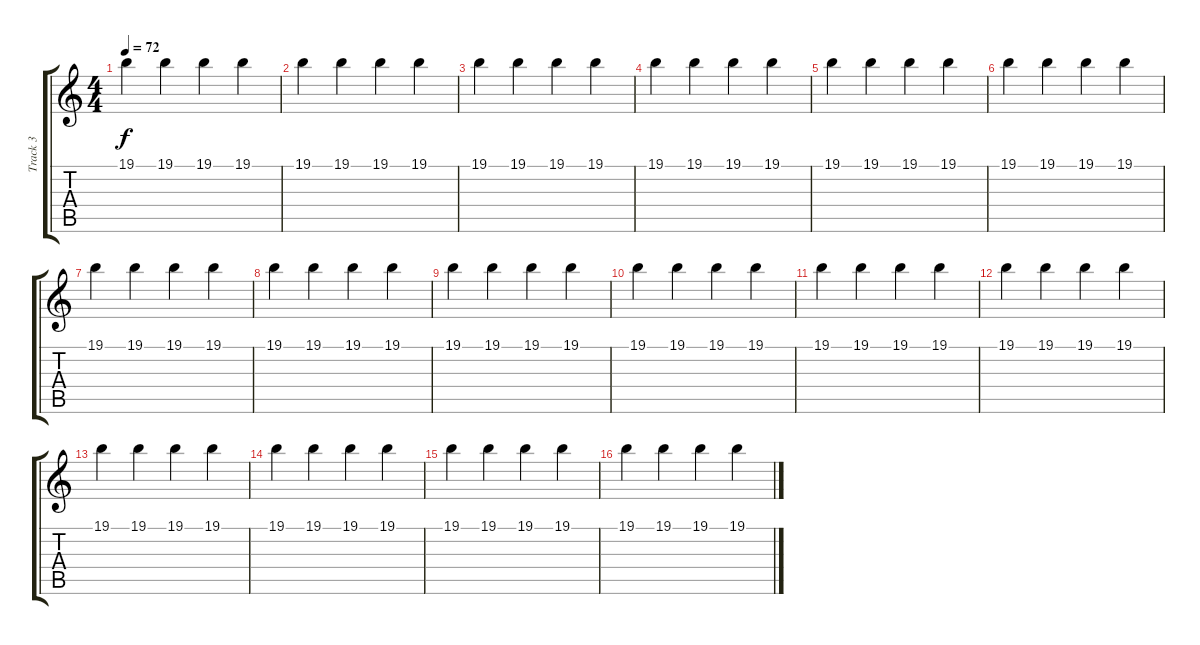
\track ("Track 3" "Track 3") {instrument acousticgrandpiano}
\staff {score tabs}
\tuning (E4 B3 G3 D3 A2 E2) {hide}
\ts (4 4)
\tempo 72
\clef g2
\ks c
19.1.4{dy f instrument acousticgrandpiano} 19.1.4 19.1.4 19.1.4 |
19.1.4 19.1.4 19.1.4 19.1.4 |
19.1.4 19.1.4 19.1.4 19.1.4 |
19.1.4 19.1.4 19.1.4 19.1.4 |
19.1.4 19.1.4 19.1.4 19.1.4 |
19.1.4 19.1.4 19.1.4 19.1.4 |
19.1.4 19.1.4 19.1.4 19.1.4 |
19.1.4 19.1.4 19.1.4 19.1.4 |
19.1.4 19.1.4 19.1.4 19.1.4 |
19.1.4 19.1.4 19.1.4 19.1.4 |
19.1.4 19.1.4 19.1.4 19.1.4 |
19.1.4 19.1.4 19.1.4 19.1.4 |
19.1.4 19.1.4 19.1.4 19.1.4 |
19.1.4 19.1.4 19.1.4 19.1.4 |
19.1.4 19.1.4 19.1.4 19.1.4 |
19.1.4 19.1.4 19.1.4 19.1.4
